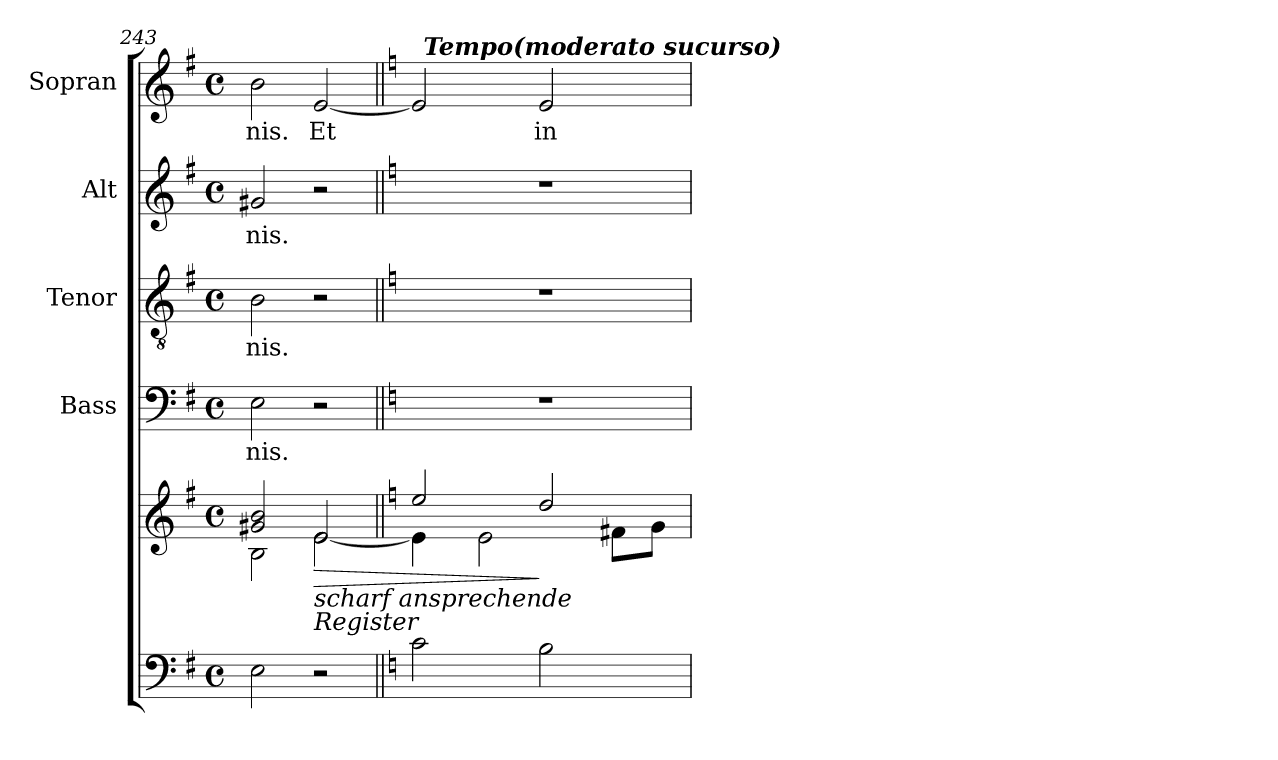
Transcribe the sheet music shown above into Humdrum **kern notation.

**kern	**kern	**dynam	**kern	**text	**kern	**text	**kern	**text	**kern	**text
*part5	*part5	*part5	*part4	*part4	*part3	*part3	*part2	*part2	*part1	*part1
*staff6	*staff5	*staff5/6	*staff4	*staff4	*staff3	*staff3	*staff2	*staff2	*staff1	*staff1
*	*	*	*I"Bass	*	*I"Tenor	*	*I"Alt	*	*I"Sopran	*
*	*	*	*I'B.	*	*I'T.	*	*I'A.	*	*I'S.	*
*clefF4	*clefG2	*	*clefF4	*	*clefGv2	*	*clefG2	*	*clefG2	*
*k[f#]	*k[f#]	*	*k[f#]	*	*k[f#]	*	*k[f#]	*	*k[f#]	*
*G:	*G:	*	*G:	*	*G:	*	*G:	*	*G:	*
*M4/4	*M4/4	*	*M4/4	*	*M4/4	*	*M4/4	*	*M4/4	*
*met(c)	*met(c)	*	*met(c)	*	*met(c)	*	*met(c)	*	*met(c)	*
=243	=243	=243	=243	=243	=243	=243	=243	=243	=243	=243
*	*^	*	*	*	*	*	*	*	*	*
!	!	!	!	!	!LO:LY:b	!	!LO:LY:b	!	!LO:LY:b	!	!LO:LY:b
2E\	2g#X/ 2b/	2B\	.	2E\	-nis.	2B\	-nis.	2g#X/	-nis.	2b\	-nis.
!	!LO:TX:b:i:t=scharf ansprechende\nRegister	!	!	!	!	!	!	!	!	!	!
!	!	!	!LO:HP:b	!	!	!	!	!	!	!	!LO:LY:b
2r	2e/	[<2e\	>	2r	.	2r	.	2r	.	[2e/	Et
!!LO:PB:g=z
=244||	=244||	=244||	=244||	=244||	=244||	=244||	=244||	=244||	=244||	=244||	=244||
*k[]	*k[]	*	*	*k[]	*	*k[]	*	*k[]	*	*k[]	*
*C:	*C:	*	*	*C:	*	*C:	*	*C:	*	*C:	*
*	*	*	*	*	*	*	*	*	*	*^	*
2c\	2ee/	4e\]	.	1r	.	1r	.	1r	.	2e/]	32ryy	.
!	!	!	!	!	!	!	!	!	!	!	!LO:TX:a:Bi:t=Tempo(moderato sucurso)	!
.	.	.	.	.	.	.	.	.	.	.	2ryy	.
.	.	2e\	.	.	.	.	.	.	.	.	.	.
!	!	!	!	!	!	!	!	!	!	!	!	!LO:LY:b
2B\	2dd/	.	]	.	.	.	.	.	.	2e/	.	in
.	.	.	.	.	.	.	.	.	.	.	4...ryy	.
.	.	8f#X\L	.	.	.	.	.	.	.	.	.	.
.	.	8g\J	.	.	.	.	.	.	.	.	.	.
*	*v	*v	*	*	*	*	*	*	*	*v	*v	*
=	=	=	=	=	=	=	=	=	=	=
*-	*-	*-	*-	*-	*-	*-	*-	*-	*-	*-
